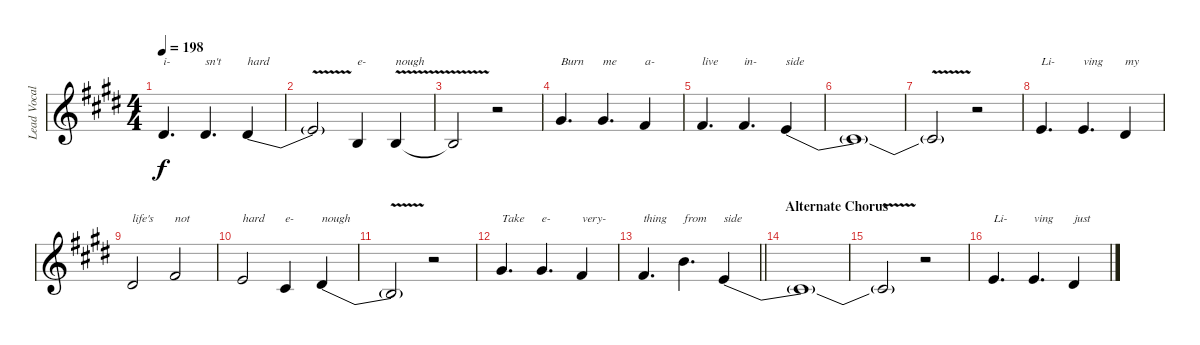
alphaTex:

\track ("Lead Vocals" "Lead Vocal") {instrument lead6voice}
\staff {score}
\tuning (Eb4 Bb3 Gb3 Db3 Ab2 Db2) {hide}
\ts (4 4)
\tempo 198
\clef g2
\ks e
9.3.4{d txt "i-" dy f} 9.3.4{d txt "sn't"} 9.3{be (bend 0 0 60 2)}.4{txt "hard"} |
9.3{v t}.2 10.4.4{txt "e-"} 10.4{v}.4{txt "nough"} |
10.4{t}.2 r.2 |
10.2.4{d txt "Burn"} 10.2.4{d txt "me"} 8.2.4{txt "a-"} |
8.2.4{d txt "live"} 8.2.4{d txt "in-"} 7.3{be (custom 0 6 45 6 50 0 60 0)}.4{txt "side"} |
7.3{t}.1 |
7.3{v t}.2 r.2 |
10.3.4{d txt "Li-"} 10.3.4{d txt "ving"} 9.3.4{txt "my"} |
9.3.2{txt "life's"} 10.3{be (custom 0 4 25 4 35 0 60 0)}.2{txt "not"} |
7.3{be (custom 0 6 25 6 35 0 60 0)}.2{txt "hard"} 7.3.4{txt "e-"} 10.4{be (custom 0 8 25 8 30 4 45 4 56 4 60 0)}.4{txt "nough"} |
10.4{v t}.2 r.2 |
10.2.4{d txt "Take"} 10.2.4{d txt "e-"} 8.2.4{txt "very-"} |
\barLineRight lightlight
8.2.4{d txt "thing"} 8.1.4{d txt "from"} 7.3{be (custom 0 6 45 6 50 0 60 0)}.4{txt "side"} |
\section ("" "Alternate Chorus")
7.3{t}.1 |
7.3{v t}.2 r.2 |
10.3.4{d txt "Li-"} 10.3.4{d txt "ving"} 9.3.4{txt "just"}
